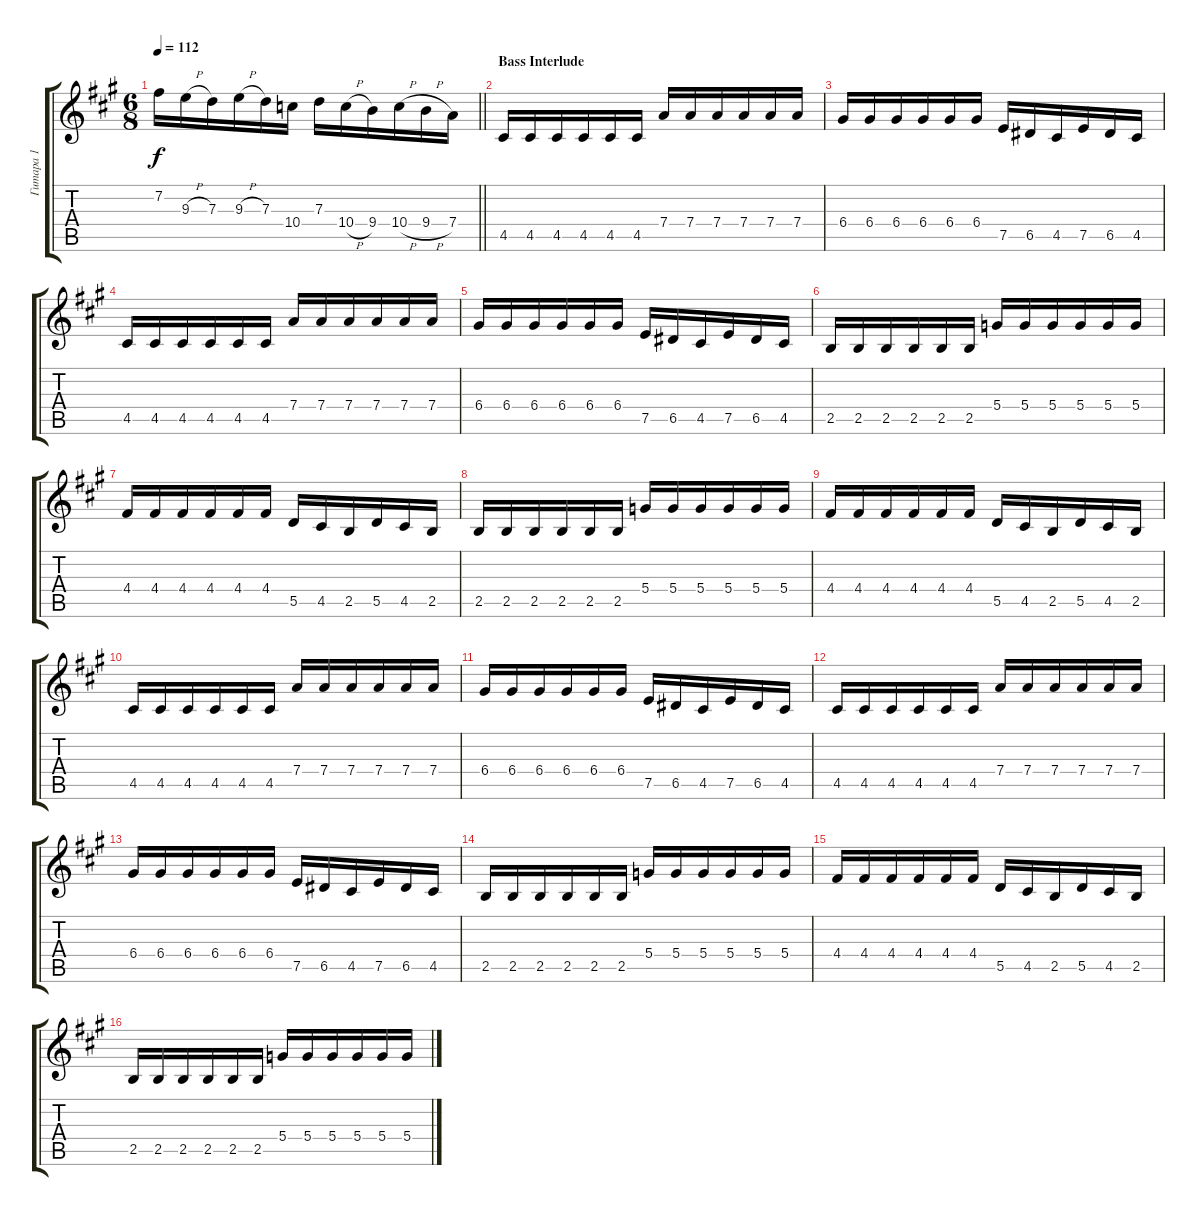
\track ("Гитара 1" "Гитара 1") {instrument distortionguitar}
\staff {score tabs}
\tuning (E4 B3 G3 D3 A2 E2) {hide}
\ts (6 8)
\tempo 112
\clef g2
\barLineRight lightlight
\ks f#minor
7.2.16{dy f} 9.3{h}.16 7.3.16 9.3{h}.16 7.3.16 10.4.16 7.3.16 10.4{h}.16 9.4.16 10.4{h}.16 9.4{h}.16 7.4.16 |
\section ("" "Bass Interlude")
4.5.16 4.5.16 4.5.16 4.5.16 4.5.16 4.5.16 7.4.16 7.4.16 7.4.16 7.4.16 7.4.16 7.4.16 |
6.4.16 6.4.16 6.4.16 6.4.16 6.4.16 6.4.16 7.5.16 6.5.16 4.5.16 7.5.16 6.5.16 4.5.16 |
4.5.16 4.5.16 4.5.16 4.5.16 4.5.16 4.5.16 7.4.16 7.4.16 7.4.16 7.4.16 7.4.16 7.4.16 |
6.4.16 6.4.16 6.4.16 6.4.16 6.4.16 6.4.16 7.5.16 6.5.16 4.5.16 7.5.16 6.5.16 4.5.16 |
2.5.16 2.5.16 2.5.16 2.5.16 2.5.16 2.5.16 5.4.16 5.4.16 5.4.16 5.4.16 5.4.16 5.4.16 |
4.4.16 4.4.16 4.4.16 4.4.16 4.4.16 4.4.16 5.5.16 4.5.16 2.5.16 5.5.16 4.5.16 2.5.16 |
2.5.16 2.5.16 2.5.16 2.5.16 2.5.16 2.5.16 5.4.16 5.4.16 5.4.16 5.4.16 5.4.16 5.4.16 |
4.4.16 4.4.16 4.4.16 4.4.16 4.4.16 4.4.16 5.5.16 4.5.16 2.5.16 5.5.16 4.5.16 2.5.16 |
4.5.16 4.5.16 4.5.16 4.5.16 4.5.16 4.5.16 7.4.16 7.4.16 7.4.16 7.4.16 7.4.16 7.4.16 |
6.4.16 6.4.16 6.4.16 6.4.16 6.4.16 6.4.16 7.5.16 6.5.16 4.5.16 7.5.16 6.5.16 4.5.16 |
4.5.16 4.5.16 4.5.16 4.5.16 4.5.16 4.5.16 7.4.16 7.4.16 7.4.16 7.4.16 7.4.16 7.4.16 |
6.4.16 6.4.16 6.4.16 6.4.16 6.4.16 6.4.16 7.5.16 6.5.16 4.5.16 7.5.16 6.5.16 4.5.16 |
2.5.16 2.5.16 2.5.16 2.5.16 2.5.16 2.5.16 5.4.16 5.4.16 5.4.16 5.4.16 5.4.16 5.4.16 |
4.4.16 4.4.16 4.4.16 4.4.16 4.4.16 4.4.16 5.5.16 4.5.16 2.5.16 5.5.16 4.5.16 2.5.16 |
2.5.16 2.5.16 2.5.16 2.5.16 2.5.16 2.5.16 5.4.16 5.4.16 5.4.16 5.4.16 5.4.16 5.4.16
